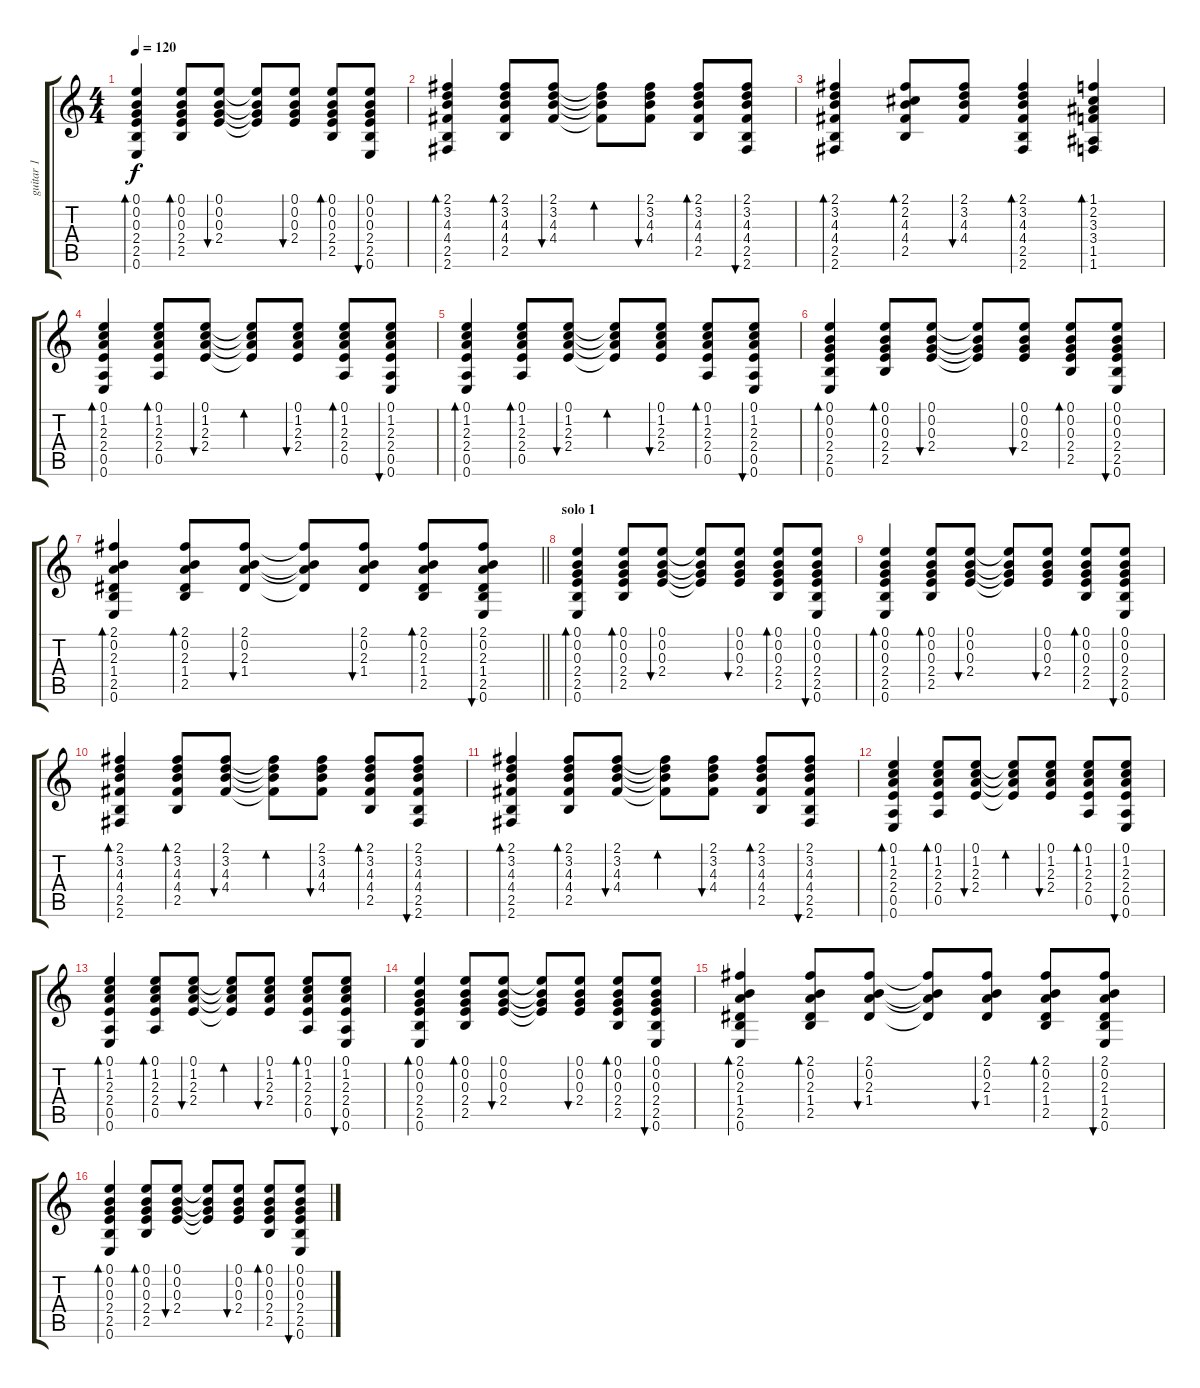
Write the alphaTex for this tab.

\track ("guitar 1" "guitar 1") {instrument acousticguitarsteel}
\staff {score tabs}
\tuning (E4 B3 G3 D3 A2 E2) {hide}
\ts (4 4)
\tempo 120
\clef g2
\ks c
(0.1 0.2 0.3 2.4 2.5 0.6).4{bd 60 dy f} (0.1 0.2 0.3 2.4 2.5).8{bd 60} (0.1 0.2 0.3 2.4).8{bu 60} (0.1{t} 0.2{t} 0.3{t} 2.4{t}).8 (0.1 0.2 0.3 2.4).8{bu 60} (0.1 0.2 0.3 2.4 2.5).8{bd 60} (0.1 0.2 0.3 2.4 2.5 0.6).8{bu 60} |
(2.1 3.2 4.3 4.4 2.5 2.6).4{bd 60} (2.1 3.2 4.3 4.4 2.5).8{bd 60} (2.1 3.2 4.3 4.4).8{bu 60} (2.1{t} 3.2{t} 4.3{t} 4.4{t}).8{bd 60} (2.1 3.2 4.3 4.4).8{bu 60} (2.1 3.2 4.3 4.4 2.5).8{bd 60} (2.1 3.2 4.3 4.4 2.5 2.6).8{bu 60} |
(2.1 3.2 4.3 4.4 2.5 2.6).4{bd 60} (2.1 2.2 4.3 4.4 2.5).8{bd 60} (2.1 3.2 4.3 4.4).8{bu 60} (2.1 3.2 4.3 4.4 2.5 2.6).4{bd 60} (1.1 2.2 3.3 3.4 1.5 1.6).4{bd 60} |
(0.1 1.2 2.3 2.4 0.5 0.6).4{bd 60} (0.1 1.2 2.3 2.4 0.5).8{bd 60} (0.1 1.2 2.3 2.4).8{bu 60} (0.1{t} 1.2{t} 2.3{t} 2.4{t}).8{bd 60} (0.1 1.2 2.3 2.4).8{bu 60} (0.1 1.2 2.3 2.4 0.5).8{bd 60} (0.1 1.2 2.3 2.4 0.5 0.6).8{bu 60} |
(0.1 1.2 2.3 2.4 0.5 0.6).4{bd 60} (0.1 1.2 2.3 2.4 0.5).8{bd 60} (0.1 1.2 2.3 2.4).8{bu 60} (0.1{t} 1.2{t} 2.3{t} 2.4{t}).8{bd 60} (0.1 1.2 2.3 2.4).8{bu 60} (0.1 1.2 2.3 2.4 0.5).8{bd 60} (0.1 1.2 2.3 2.4 0.5 0.6).8{bu 60} |
(0.1 0.2 0.3 2.4 2.5 0.6).4{bd 60} (0.1 0.2 0.3 2.4 2.5).8{bd 60} (0.1 0.2 0.3 2.4).8{bu 60} (0.1{t} 0.2{t} 0.3{t} 2.4{t}).8 (0.1 0.2 0.3 2.4).8{bu 60} (0.1 0.2 0.3 2.4 2.5).8{bd 60} (0.1 0.2 0.3 2.4 2.5 0.6).8{bu 60} |
\barLineRight lightlight
(2.1 0.2 2.3 1.4 2.5 0.6).4{bd 60} (2.1 0.2 2.3 1.4 2.5).8{bd 60} (2.1 0.2 2.3 1.4).8{bu 60} (2.1{t} 0.2{t} 2.3{t} 1.4{t}).8 (2.1 0.2 2.3 1.4).8{bu 60} (2.1 0.2 2.3 1.4 2.5).8{bd 60} (2.1 0.2 2.3 1.4 2.5 0.6).8{bu 60} |
\section ("" "solo 1")
(0.1 0.2 0.3 2.4 2.5 0.6).4{bd 60 volume 11} (0.1 0.2 0.3 2.4 2.5).8{bd 60} (0.1 0.2 0.3 2.4).8{bu 60} (0.1{t} 0.2{t} 0.3{t} 2.4{t}).8 (0.1 0.2 0.3 2.4).8{bu 60} (0.1 0.2 0.3 2.4 2.5).8{bd 60} (0.1 0.2 0.3 2.4 2.5 0.6).8{bu 60} |
(0.1 0.2 0.3 2.4 2.5 0.6).4{bd 60} (0.1 0.2 0.3 2.4 2.5).8{bd 60} (0.1 0.2 0.3 2.4).8{bu 60} (0.1{t} 0.2{t} 0.3{t} 2.4{t}).8 (0.1 0.2 0.3 2.4).8{bu 60} (0.1 0.2 0.3 2.4 2.5).8{bd 60} (0.1 0.2 0.3 2.4 2.5 0.6).8{bu 60} |
(2.1 3.2 4.3 4.4 2.5 2.6).4{bd 60} (2.1 3.2 4.3 4.4 2.5).8{bd 60} (2.1 3.2 4.3 4.4).8{bu 60} (2.1{t} 3.2{t} 4.3{t} 4.4{t}).8{bd 60} (2.1 3.2 4.3 4.4).8{bu 60} (2.1 3.2 4.3 4.4 2.5).8{bd 60} (2.1 3.2 4.3 4.4 2.5 2.6).8{bu 60} |
(2.1 3.2 4.3 4.4 2.5 2.6).4{bd 60} (2.1 3.2 4.3 4.4 2.5).8{bd 60} (2.1 3.2 4.3 4.4).8{bu 60} (2.1{t} 3.2{t} 4.3{t} 4.4{t}).8{bd 60} (2.1 3.2 4.3 4.4).8{bu 60} (2.1 3.2 4.3 4.4 2.5).8{bd 60} (2.1 3.2 4.3 4.4 2.5 2.6).8{bu 60} |
(0.1 1.2 2.3 2.4 0.5 0.6).4{bd 60} (0.1 1.2 2.3 2.4 0.5).8{bd 60} (0.1 1.2 2.3 2.4).8{bu 60} (0.1{t} 1.2{t} 2.3{t} 2.4{t}).8{bd 60} (0.1 1.2 2.3 2.4).8{bu 60} (0.1 1.2 2.3 2.4 0.5).8{bd 60} (0.1 1.2 2.3 2.4 0.5 0.6).8{bu 60} |
(0.1 1.2 2.3 2.4 0.5 0.6).4{bd 60} (0.1 1.2 2.3 2.4 0.5).8{bd 60} (0.1 1.2 2.3 2.4).8{bu 60} (0.1{t} 1.2{t} 2.3{t} 2.4{t}).8{bd 60} (0.1 1.2 2.3 2.4).8{bu 60} (0.1 1.2 2.3 2.4 0.5).8{bd 60} (0.1 1.2 2.3 2.4 0.5 0.6).8{bu 60} |
(0.1 0.2 0.3 2.4 2.5 0.6).4{bd 60} (0.1 0.2 0.3 2.4 2.5).8{bd 60} (0.1 0.2 0.3 2.4).8{bu 60} (0.1{t} 0.2{t} 0.3{t} 2.4{t}).8 (0.1 0.2 0.3 2.4).8{bu 60} (0.1 0.2 0.3 2.4 2.5).8{bd 60} (0.1 0.2 0.3 2.4 2.5 0.6).8{bu 60} |
(2.1 0.2 2.3 1.4 2.5 0.6).4{bd 60} (2.1 0.2 2.3 1.4 2.5).8{bd 60} (2.1 0.2 2.3 1.4).8{bu 60} (2.1{t} 0.2{t} 2.3{t} 1.4{t}).8 (2.1 0.2 2.3 1.4).8{bu 60} (2.1 0.2 2.3 1.4 2.5).8{bd 60} (2.1 0.2 2.3 1.4 2.5 0.6).8{bu 60} |
(0.1 0.2 0.3 2.4 2.5 0.6).4{bd 60} (0.1 0.2 0.3 2.4 2.5).8{bd 60} (0.1 0.2 0.3 2.4).8{bu 60} (0.1{t} 0.2{t} 0.3{t} 2.4{t}).8 (0.1 0.2 0.3 2.4).8{bu 60} (0.1 0.2 0.3 2.4 2.5).8{bd 60} (0.1 0.2 0.3 2.4 2.5 0.6).8{bu 60}
